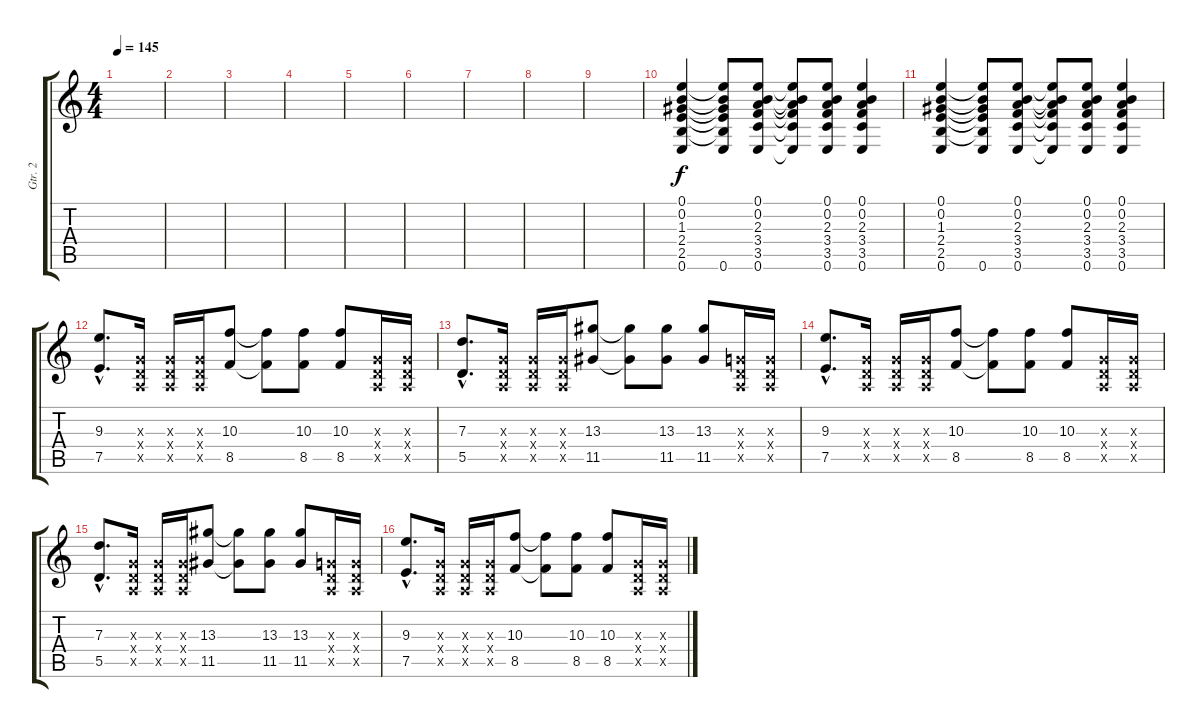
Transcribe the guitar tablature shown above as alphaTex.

\track ("Gtr. 2" "Gtr. 2") {instrument overdrivenguitar}
\staff {score tabs}
\tuning (E4 B3 G3 D3 A2 E2) {hide}
\ts (4 4)
\tempo 145
\clef g2
\ks c
|
|
|
|
|
|
|
|
|
(0.1 0.2 1.3 2.4 2.5 0.6).4 (0.1{t} 0.2{t} 1.3{t} 2.4{t} 2.5{t} 0.6).8 (0.1 0.2 2.3 3.4 3.5 0.6).8 (0.1{t} 0.2{t} 2.3{t} 3.4{t} 3.5{t} 0.6{t}).8 (0.1 0.2 2.3 3.4 3.5 0.6).8 (0.1 0.2 2.3 3.4 3.5 0.6).4 |
(0.1 0.2 1.3 2.4 2.5 0.6).4 (0.1{t} 0.2{t} 1.3{t} 2.4{t} 2.5{t} 0.6).8 (0.1 0.2 2.3 3.4 3.5 0.6).8 (0.1{t} 0.2{t} 2.3{t} 3.4{t} 3.5{t} 0.6{t}).8 (0.1 0.2 2.3 3.4 3.5 0.6).8 (0.1 0.2 2.3 3.4 3.5 0.6).4 |
(9.3{hac} 7.5{hac}).8{d} (0.3{x} 0.4{x} 0.5{x}).16 (0.3{x} 0.4{x} 0.5{x}).16 (0.3{x} 0.4{x} 0.5{x}).16 (10.3 8.5).8 (10.3{t} 8.5{t}).8 (10.3 8.5).8 (10.3 8.5).8 (0.3{x} 0.4{x} 0.5{x}).16 (0.3{x} 0.4{x} 0.5{x}).16 |
(7.3{hac} 5.5{hac}).8{d} (0.3{x} 0.4{x} 0.5{x}).16 (0.3{x} 0.4{x} 0.5{x}).16 (0.3{x} 0.4{x} 0.5{x}).16 (13.3 11.5).8 (13.3{t} 11.5{t}).8 (13.3 11.5).8 (13.3 11.5).8 (0.3{x} 0.4{x} 0.5{x}).16 (0.3{x} 0.4{x} 0.5{x}).16 |
(9.3{hac} 7.5{hac}).8{d} (0.3{x} 0.4{x} 0.5{x}).16 (0.3{x} 0.4{x} 0.5{x}).16 (0.3{x} 0.4{x} 0.5{x}).16 (10.3 8.5).8 (10.3{t} 8.5{t}).8 (10.3 8.5).8 (10.3 8.5).8 (0.3{x} 0.4{x} 0.5{x}).16 (0.3{x} 0.4{x} 0.5{x}).16 |
(7.3{hac} 5.5{hac}).8{d} (0.3{x} 0.4{x} 0.5{x}).16 (0.3{x} 0.4{x} 0.5{x}).16 (0.3{x} 0.4{x} 0.5{x}).16 (13.3 11.5).8 (13.3{t} 11.5{t}).8 (13.3 11.5).8 (13.3 11.5).8 (0.3{x} 0.4{x} 0.5{x}).16 (0.3{x} 0.4{x} 0.5{x}).16 |
(9.3{hac} 7.5{hac}).8{d} (0.3{x} 0.4{x} 0.5{x}).16 (0.3{x} 0.4{x} 0.5{x}).16 (0.3{x} 0.4{x} 0.5{x}).16 (10.3 8.5).8 (10.3{t} 8.5{t}).8 (10.3 8.5).8 (10.3 8.5).8 (0.3{x} 0.4{x} 0.5{x}).16 (0.3{x} 0.4{x} 0.5{x}).16
